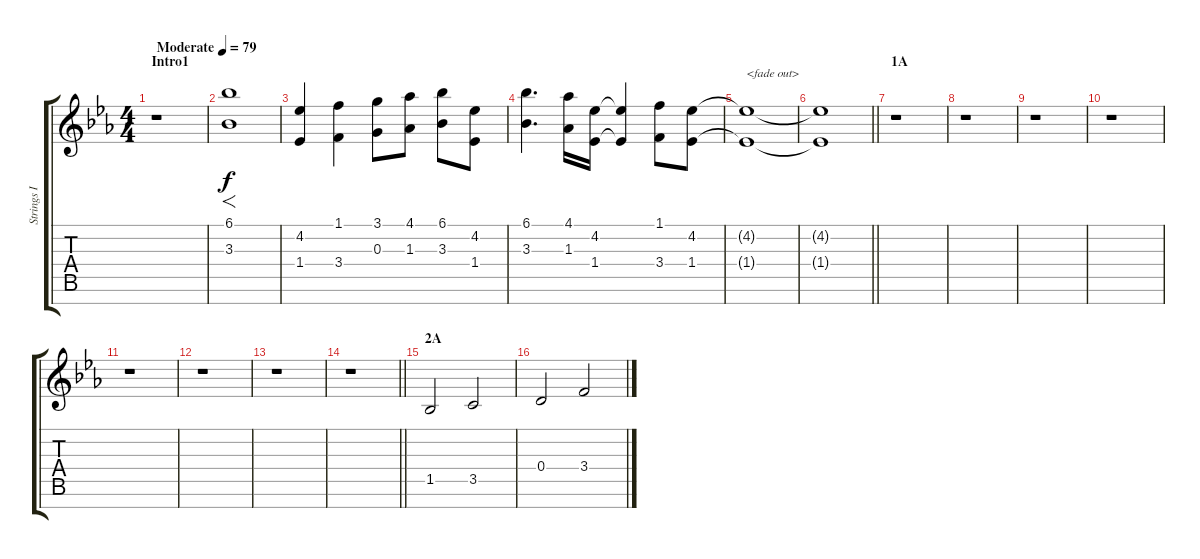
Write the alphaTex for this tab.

\track ("Strings I" "Strings I") {instrument stringensemble1}
\staff {score tabs}
\tuning (E5 B4 G4 D4 A3 E3 B2) {hide}
\ts (4 4)
\section ("" "Intro1")
\tempo (79 "Moderate")
\clef g2
\ks eb
r.1{dy f instrument stringensemble1} |
(6.1 3.3).1{f} |
(4.2 1.4).4 (1.1 3.4).4 (3.1 0.3).8 (4.1 1.3).8 (6.1 3.3).8 (4.2 1.4).8 |
(6.1 3.3).4{d} (4.1 1.3).16 (4.2 1.4).16 (4.2{t} 1.4{t}).4 (1.1 3.4).8 (4.2 1.4).8 |
(4.2{t} 1.4{t}).1{txt "<fade out>" volume 0} |
\barLineRight lightlight
(4.2{t} 1.4{t}).1 |
\section ("" "1A")
r.1 |
r.1{volume 14} |
r.1 |
r.1 |
r.1 |
r.1 |
r.1 |
\barLineRight lightlight
r.1 |
\section ("" "2A")
1.5.2 3.5.2 |
0.4.2 3.4.2
